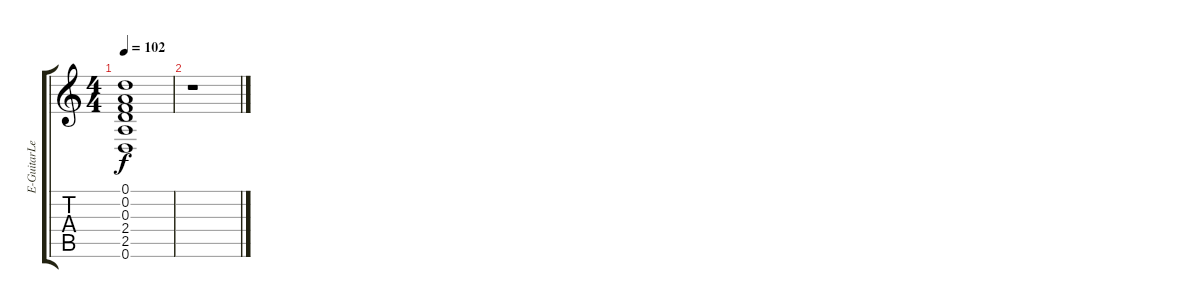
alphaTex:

\track ("E-GuitarLeft" "E-GuitarLe") {instrument distortionguitar}
\staff {score tabs}
\tuning (D4 A3 F3 C3 G2 D2) {hide}
\ts (4 4)
\tempo 102
\clef g2
\ks c
(0.1 0.2 0.3 2.4 2.5 0.6).1{dy f} |
r.1
